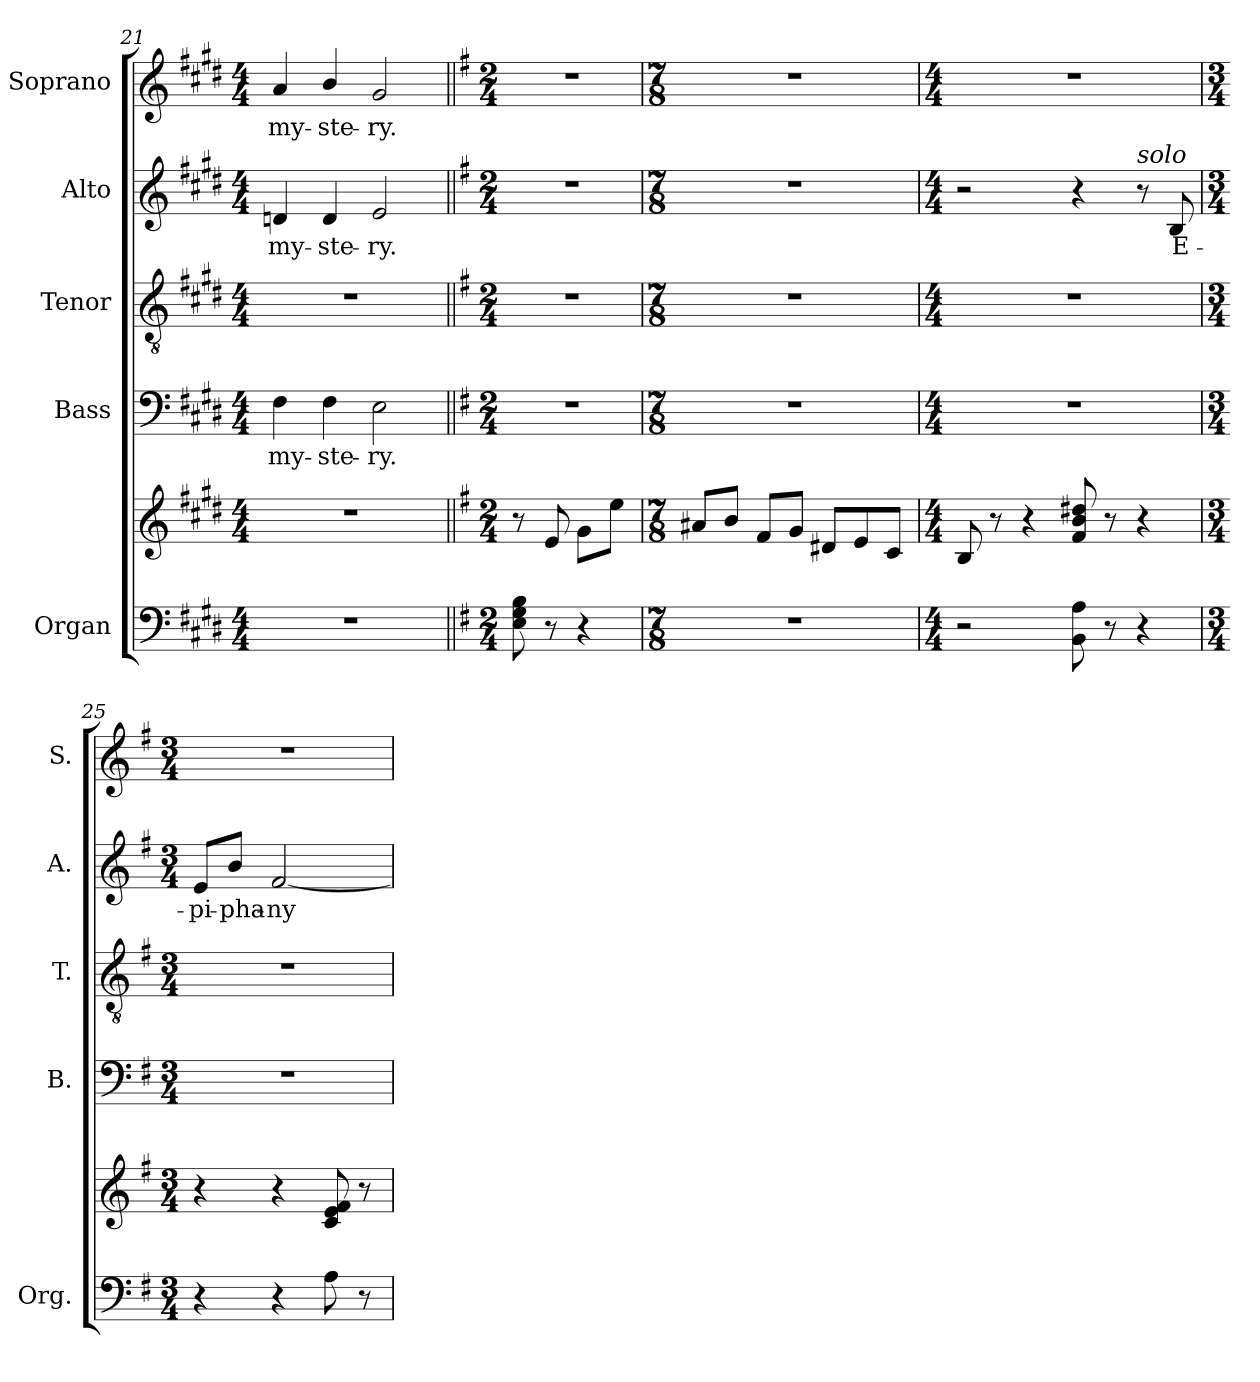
**kern	**kern	**kern	**text	**kern	**kern	**text	**kern	**text
*part5	*part5	*part4	*part4	*part3	*part2	*part2	*part1	*part1
*staff6	*staff5	*staff4	*staff4	*staff3	*staff2	*staff2	*staff1	*staff1
*I"Organ	*	*I"Bass	*	*I"Tenor	*I"Alto	*	*I"Soprano	*
*I'Org.	*	*I'B.	*	*I'T.	*I'A.	*	*I'S.	*
*clefF4	*clefG2	*clefF4	*	*clefGv2	*clefG2	*	*clefG2	*
*	*	*	*	*ITrd7c12	*	*	*	*
*k[f#c#g#d#]	*k[f#c#g#d#]	*k[f#c#g#d#]	*	*k[f#c#g#d#]	*k[f#c#g#d#]	*	*k[f#c#g#d#]	*
*E:	*E:	*E:	*	*E:	*E:	*	*E:	*
*M4/4	*M4/4	*M4/4	*	*M4/4	*M4/4	*	*M4/4	*
=21	=21	=21	=21	=21	=21	=21	=21	=21
!	!	!	!LO:LY:b:color=#000000	!	!	!	!	!
!	!	!	!	!	!	!LO:LY:b:color=#000000	!	!
!	!	!	!	!	!	!	!	!LO:LY:b:color=#000000
1r	1r	4F#i\	my-	1r	4dni/	my-	4ai/	my-
!	!	!	!LO:LY:b:color=#000000	!	!	!	!	!
!	!	!	!	!	!	!LO:LY:b:color=#000000	!	!
!	!	!	!	!	!	!	!	!LO:LY:b:color=#000000
.	.	4F#i\	-ste-	.	4di/	-ste-	4bi/	-ste-
!	!	!	!LO:LY:b:color=#000000	!	!	!	!	!
!	!	!	!	!	!	!LO:LY:b:color=#000000	!	!
!	!	!	!	!	!	!	!	!LO:LY:b:color=#000000
.	.	2Ei\	-ry.	.	2ei/	-ry.	2g#i/	-ry.
!!LO:LB:g=z
=22||	=22||	=22||	=22||	=22||	=22||	=22||	=22||	=22||
*k[f#]	*k[f#]	*k[f#]	*	*k[f#]	*k[f#]	*	*k[f#]	*
*G:	*G:	*G:	*	*G:	*G:	*	*G:	*
*M2/4	*M2/4	*M2/4	*	*M2/4	*M2/4	*	*M2/4	*
*	*MM88	*	*	*	*MM88	*	*MM88	*
!	!	!LO:N:vis=1	!	!LO:N:vis=1	!LO:N:vis=1	!	!LO:N:vis=1	!
8Ei\ 8Gi 8Bi	8r	2r	.	2r	2r	.	2r	.
8r	8ei/	.	.	.	.	.	.	.
4r	8gi\L	.	.	.	.	.	.	.
.	8eei\J	.	.	.	.	.	.	.
=23	=23	=23	=23	=23	=23	=23	=23	=23
*M7/8	*M7/8	*M7/8	*	*M7/8	*M7/8	*	*M7/8	*
!LO:N:vis=1	!	!LO:N:vis=1	!	!LO:N:vis=1	!LO:N:vis=1	!	!LO:N:vis=1	!
2..r	8a#Xi/L	2..r	.	2..r	2..r	.	2..r	.
.	8bi/J	.	.	.	.	.	.	.
.	8f#i/L	.	.	.	.	.	.	.
.	8gi/J	.	.	.	.	.	.	.
.	8d#Xi/L	.	.	.	.	.	.	.
.	8ei/	.	.	.	.	.	.	.
.	8ci/J	.	.	.	.	.	.	.
=24	=24	=24	=24	=24	=24	=24	=24	=24
*M4/4	*M4/4	*M4/4	*	*M4/4	*M4/4	*	*M4/4	*
2r	8Bi/	1r	.	1r	2r	.	1r	.
.	8r	.	.	.	.	.	.	.
.	4r	.	.	.	.	.	.	.
8BBi\ 8Ai	8f#i/ 8bi 8dd#Xi	.	.	.	4r	.	.	.
8r	8r	.	.	.	.	.	.	.
!	!	!	!	!	!LO:TX:a:i:t=solo	!	!	!
4r	4r	.	.	.	8r	.	.	.
!	!	!	!	!	!	!LO:LY:b:color=#000000	!	!
.	.	.	.	.	8Bi/	E-	.	.
=25	=25	=25	=25	=25	=25	=25	=25	=25
*M3/4	*M3/4	*M3/4	*	*M3/4	*M3/4	*	*M3/4	*
!	!	!LO:N:vis=1	!	!LO:N:vis=1	!	!	!	!
!	!	!	!	!	!	!LO:LY:b:color=#000000	!LO:N:vis=1	!
4r	4r	2.r	.	2.r	8ei/L	-pi-	2.r	.
!	!	!	!	!	!	!LO:LY:b:color=#000000	!	!
.	.	.	.	.	8bi/J	-pha-	.	.
!	!	!	!	!	!	!LO:LY:b:color=#000000	!	!
4r	4r	.	.	.	[2f#i/	-ny	.	.
8Ai\	8ci/ 8ei 8f#i	.	.	.	.	.	.	.
8r	8r	.	.	.	.	.	.	.
=	=	=	=	=	=	=	=	=
*-	*-	*-	*-	*-	*-	*-	*-	*-
